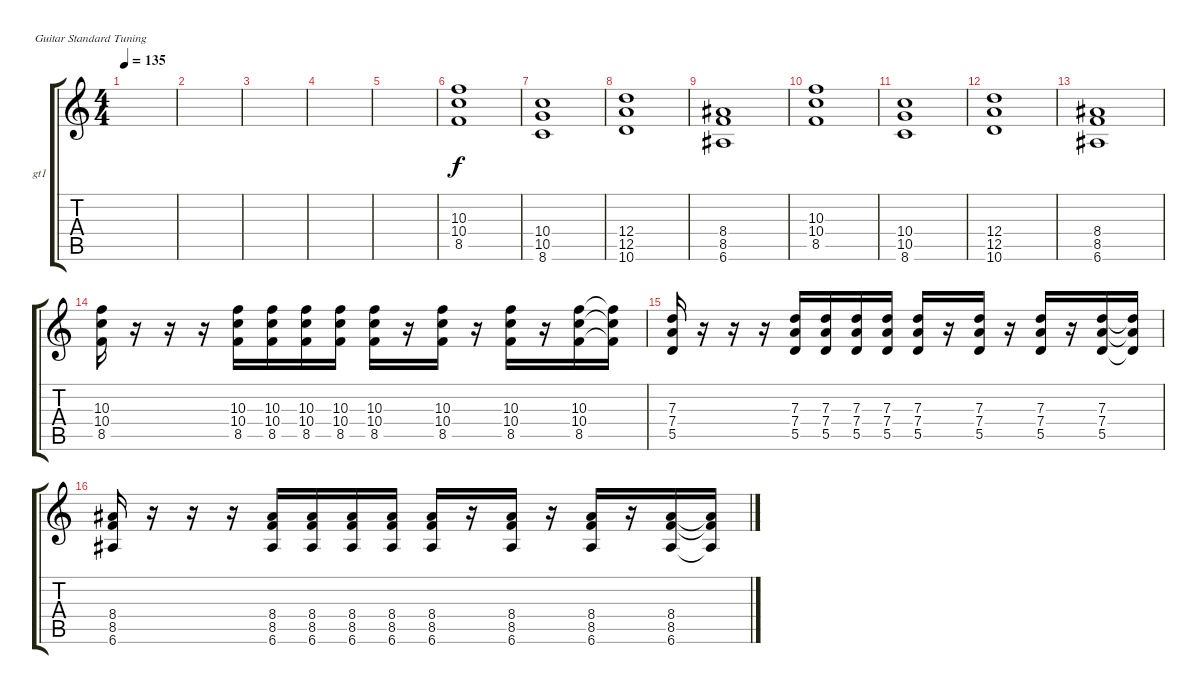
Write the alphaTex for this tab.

\defaultSystemsLayout 4
\bracketExtendMode groupsimilarinstruments
\firstSystemTrackNameOrientation horizontal
\otherSystemsTrackNameOrientation horizontal
\track ("Distortion-1" "gt1") {instrument distortionguitar}
\staff {score tabs}
\tuning (E4 B3 G3 D3 A2 E2)
\ts (4 4)
\tempo 135
\clef g2
\ks c
|
|
|
|
|
(10.3 10.4 8.5).1 |
(10.4 10.5 8.6).1 |
(12.4 12.5 10.6).1 |
(8.4 8.5 6.6).1 |
(10.3 10.4 8.5).1 |
(10.4 10.5 8.6).1 |
(12.4 12.5 10.6).1 |
(8.4 8.5 6.6).1 |
(10.3 10.4 8.5).16 r.16 r.16 r.16 (10.3 8.5 10.4).16 (8.5 10.4 10.3).16 (8.5 10.4 10.3).16 (8.5 10.4 10.3).16 (10.3 10.4 8.5).16 r.16 (10.3 10.4 8.5).16 r.16 (10.3 10.4 8.5).16 r.16 (10.3 10.4 8.5).16 (8.5{t} 10.4{t} 10.3{t}).16 |
(7.3 7.4 5.5).16 r.16 r.16 r.16 (7.3 5.5 7.4).16 (5.5 7.4 7.3).16 (5.5 7.3 7.4).16 (5.5 7.4 7.3).16 (7.3 7.4 5.5).16 r.16 (7.3 7.4 5.5).16 r.16 (7.3 7.4 5.5).16 r.16 (7.3 7.4 5.5).16 (7.3{t} 7.4{t} 5.5{t}).16 |
(8.4 8.5 6.6).16 r.16 r.16 r.16 (8.5 8.4 6.6).16 (8.5 6.6 8.4).16 (8.5 8.4 6.6).16 (8.5 6.6 8.4).16 (8.4 8.5 6.6).16 r.16 (8.4 8.5 6.6).16 r.16 (8.4 8.5 6.6).16 r.16 (8.5 6.6 8.4).16 (8.4{t} 8.5{t} 6.6{t}).16
